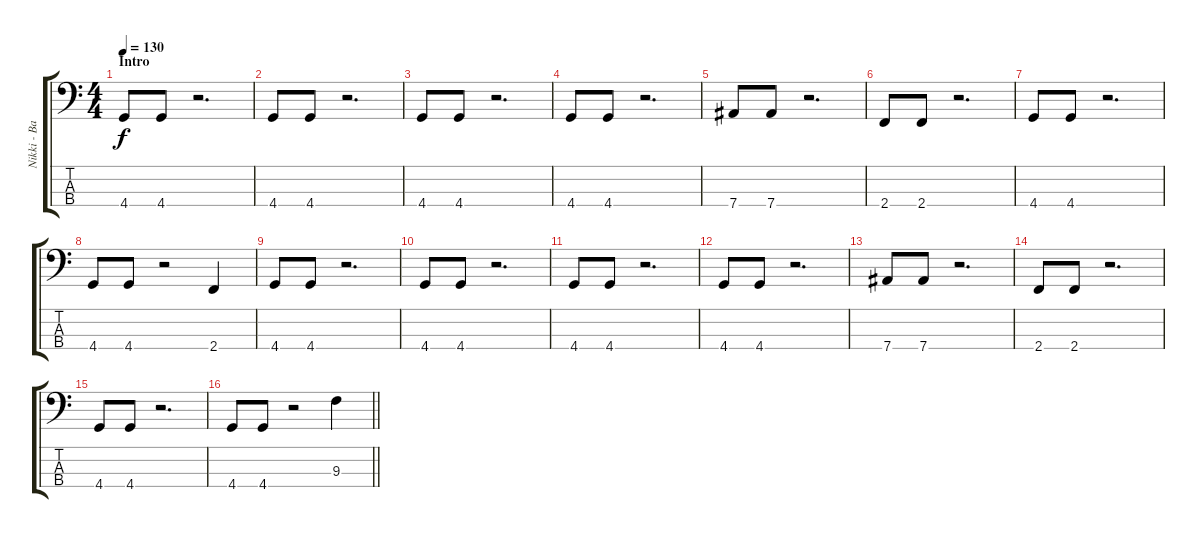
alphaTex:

\track ("Nikki - Bass" "Nikki - Ba") {instrument electricbassfinger}
\staff {score tabs}
\tuning (Gb2 Db2 Ab1 Eb1) {hide}
\ts (4 4)
\section ("" "Intro")
\tempo 130
\clef f4
\ks c
4.4.8{dy f instrument electricbassfinger} 4.4.8 r.2{d} |
4.4.8 4.4.8 r.2{d} |
4.4.8 4.4.8 r.2{d} |
4.4.8 4.4.8 r.2{d} |
7.4.8 7.4.8 r.2{d} |
2.4.8 2.4.8 r.2{d} |
4.4.8 4.4.8 r.2{d} |
4.4.8 4.4.8 r.2 2.4.4 |
4.4.8 4.4.8 r.2{d} |
4.4.8 4.4.8 r.2{d} |
4.4.8 4.4.8 r.2{d} |
4.4.8 4.4.8 r.2{d} |
7.4.8 7.4.8 r.2{d} |
2.4.8 2.4.8 r.2{d} |
4.4.8 4.4.8 r.2{d} |
\barLineRight lightlight
4.4.8 4.4.8 r.2 9.3.4
